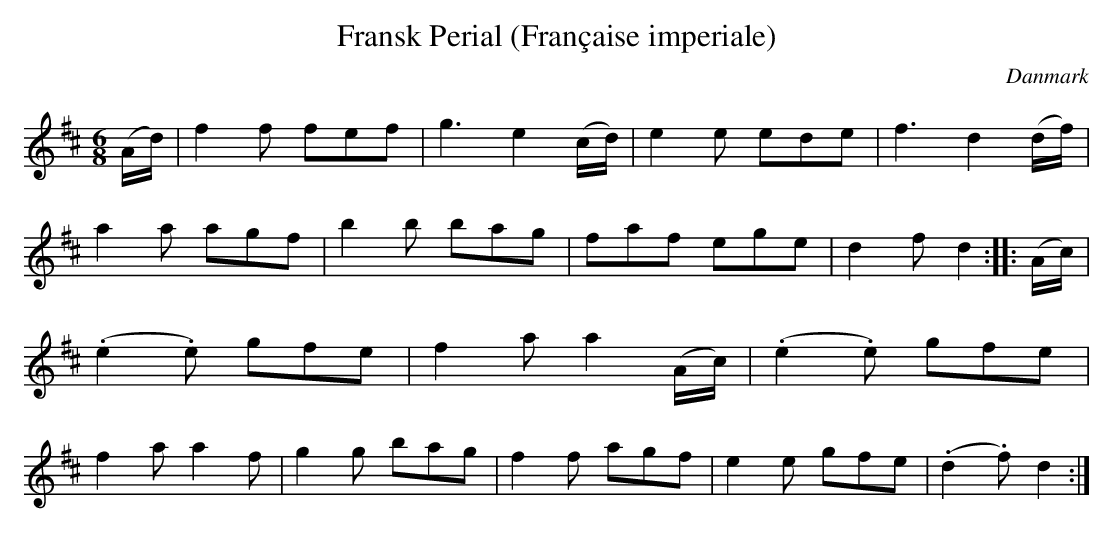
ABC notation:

X:1
T: Fransk Perial (Fran\,caise imperiale)
O:Danmark
M: 6/8
L: 1/8
K: D
(A/d/)|f2 f fef|g3 e2 (c/d/)|e2 e ede|f3 d2 (d/f/)|a2 a agf|\
b2 b bag|faf ege|d2 f d2:| |:(A/c/)|(.e2 .e) gfe|f2 a a2 (A/c/)|\
(.e2 .e) gfe|f2 a a2 f|g2 g bag|f2 f agf|e2 e gfe|(.d2 .f) d2:|
